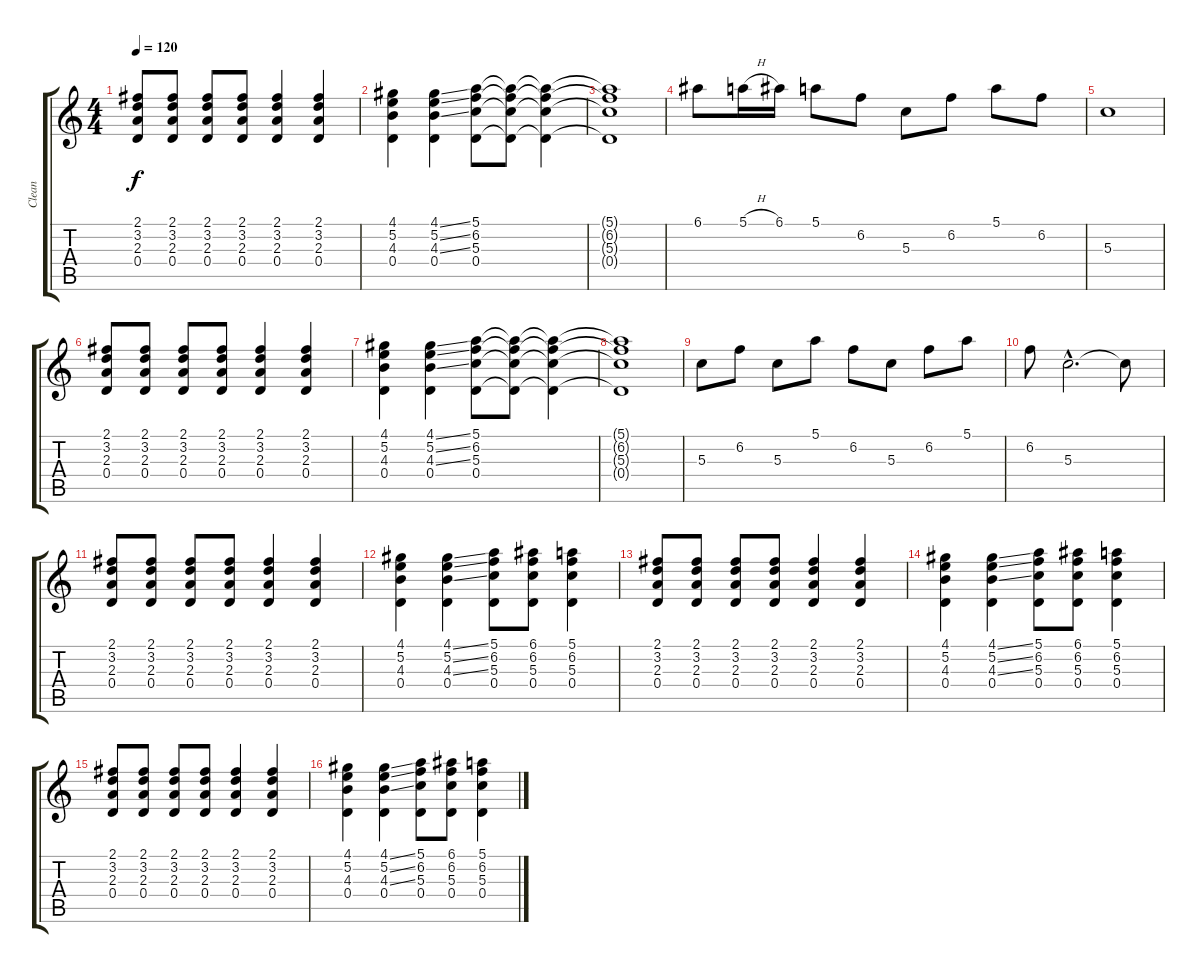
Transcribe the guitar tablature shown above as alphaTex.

\track ("Clean" "Clean") {instrument electricguitarclean}
\staff {score tabs}
\tuning (E4 B3 G3 D3 A2 E2) {hide}
\ts (4 4)
\tempo 120
\clef g2
\ks c
(2.1 3.2 2.3 0.4).8{dy f instrument electricguitarclean} (2.1 3.2 2.3 0.4).8 (2.1 3.2 2.3 0.4).8 (2.1 3.2 2.3 0.4).8 (2.1 3.2 2.3 0.4).4 (2.1 3.2 2.3 0.4).4 |
(4.1 5.2 4.3 0.4).4 (4.1{ss} 5.2{ss} 4.3{ss} 0.4).4 (5.1 6.2 5.3 0.4).8 (5.1{t} 6.2{t} 5.3{t} 0.4{t}).8 (5.1{t} 6.2{t} 5.3{t} 0.4{t}).4 |
(5.1{t} 6.2{t} 5.3{t} 0.4{t}).1 |
6.1.8 5.1{h}.16 6.1.16 5.1.8 6.2.8 5.3.8 6.2.8 5.1.8 6.2.8 |
5.3.1 |
(2.1 3.2 2.3 0.4).8 (2.1 3.2 2.3 0.4).8 (2.1 3.2 2.3 0.4).8 (2.1 3.2 2.3 0.4).8 (2.1 3.2 2.3 0.4).4 (2.1 3.2 2.3 0.4).4 |
(4.1 5.2 4.3 0.4).4 (4.1{ss} 5.2{ss} 4.3{ss} 0.4).4 (5.1 6.2 5.3 0.4).8 (5.1{t} 6.2{t} 5.3{t} 0.4{t}).8 (5.1{t} 6.2{t} 5.3{t} 0.4{t}).4 |
(5.1{t} 6.2{t} 5.3{t} 0.4{t}).1 |
5.3.8 6.2.8 5.3.8 5.1.8 6.2.8 5.3.8 6.2.8 5.1.8 |
6.2.8 5.3{hac}.2{d} 5.3{t}.8 |
(2.1 3.2 2.3 0.4).8 (2.1 3.2 2.3 0.4).8 (2.1 3.2 2.3 0.4).8 (2.1 3.2 2.3 0.4).8 (2.1 3.2 2.3 0.4).4 (2.1 3.2 2.3 0.4).4 |
(4.1 5.2 4.3 0.4).4 (4.1{ss} 5.2{ss} 4.3{ss} 0.4).4 (5.1 6.2 5.3 0.4).8 (6.1 6.2 5.3 0.4).8 (5.1 6.2 5.3 0.4).4 |
(2.1 3.2 2.3 0.4).8 (2.1 3.2 2.3 0.4).8 (2.1 3.2 2.3 0.4).8 (2.1 3.2 2.3 0.4).8 (2.1 3.2 2.3 0.4).4 (2.1 3.2 2.3 0.4).4 |
(4.1 5.2 4.3 0.4).4 (4.1{ss} 5.2{ss} 4.3{ss} 0.4).4 (5.1 6.2 5.3 0.4).8 (6.1 6.2 5.3 0.4).8 (5.1 6.2 5.3 0.4).4 |
(2.1 3.2 2.3 0.4).8 (2.1 3.2 2.3 0.4).8 (2.1 3.2 2.3 0.4).8 (2.1 3.2 2.3 0.4).8 (2.1 3.2 2.3 0.4).4 (2.1 3.2 2.3 0.4).4 |
(4.1 5.2 4.3 0.4).4 (4.1{ss} 5.2{ss} 4.3{ss} 0.4).4 (5.1 6.2 5.3 0.4).8 (6.1 6.2 5.3 0.4).8 (5.1 6.2 5.3 0.4).4
